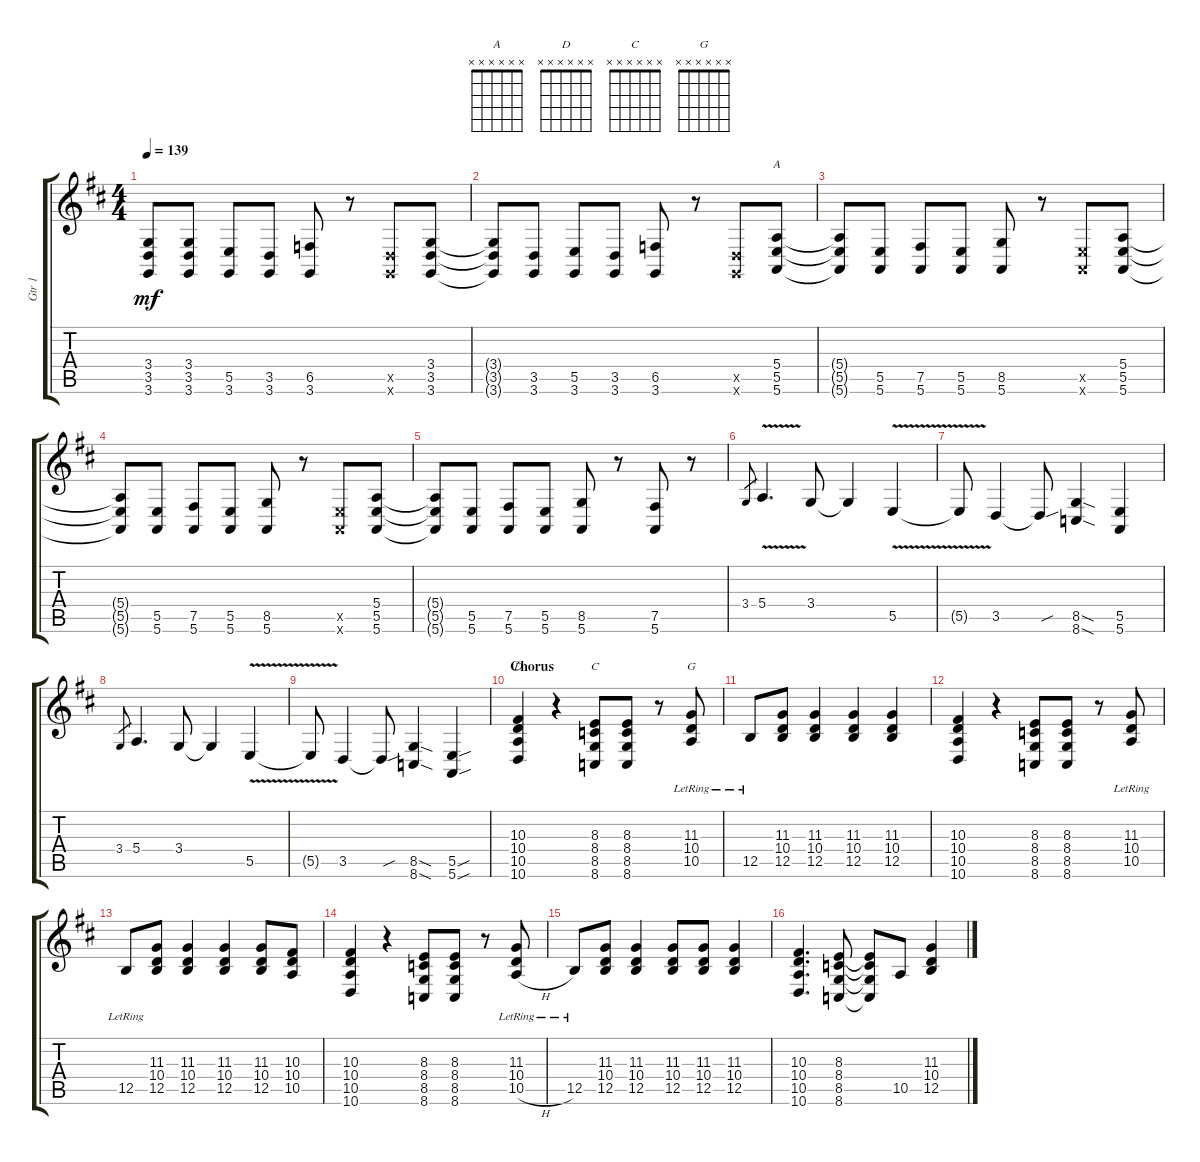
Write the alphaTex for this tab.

\track ("Gtr 1" "Gtr 1") {instrument acousticgrandpiano}
\staff {score tabs}
\tuning (E4 B3 Ab3 E3 B2 E2) {hide}
\chord ("A" x x x x x x)
\chord ("D" x x x x x x)
\chord ("C" x x x x x x)
\chord ("G" x x x x x x)
\ts (4 4)
\tempo 139
\clef g2
\ks d
(3.4{t} 3.5{t} 3.6{t}).8{dy mf} (3.4 3.5 3.6).8 (5.5 3.6).8 (3.5 3.6).8 (6.5 3.6).8 r.8 (3.5{x} 3.6{x}).8 (3.4 3.5 3.6).8 |
(3.4{t} 3.5{t} 3.6{t}).8 (3.5 3.6).8 (5.5 3.6).8 (3.5 3.6).8 (6.5 3.6).8 r.8 (3.5{x} 3.6{x}).8 (5.4 5.5 5.6).8{ch "A"} |
(5.4{t} 5.5{t} 5.6{t}).8 (5.5 5.6).8 (7.5 5.6).8 (5.5 5.6).8 (8.5 5.6).8 r.8 (5.5{x} 5.6{x}).8 (5.4 5.5 5.6).8 |
(5.4{t} 5.5{t} 5.6{t}).8 (5.5 5.6).8 (7.5 5.6).8 (5.5 5.6).8 (8.5 5.6).8 r.8 (5.5{x} 5.6{x}).8 (5.4 5.5 5.6).8 |
(5.4{t} 5.5{t} 5.6{t}).8 (5.5 5.6).8 (7.5 5.6).8 (5.5 5.6).8 (8.5 5.6).8 r.8 (7.5 5.6).8 r.8 |
3.4.8{gr} 5.4{v}.4{d} 3.4.8 3.4{t}.4 5.5{v}.4 |
5.5{v t}.8 3.5.4 3.5{sou t}.8 (8.5{sod} 8.6{sod}).4 (5.5 5.6).4 |
3.4.8{gr} 5.4.4{d} 3.4.8 3.4{t}.4 5.5{v}.4 |
5.5{v t}.8 3.5.4 3.5{sou t}.8 (8.5{sod} 8.6{sod}).4 (5.5{sou} 5.6{sou}).4 |
\section ("" "Chorus")
(10.3 10.4 10.5 10.6).4{ch "D"} r.4 (8.3 8.4 8.5 8.6).8{ch "C"} (8.3 8.4 8.5 8.6).8 r.8 (11.3{lr} 10.4{lr} 10.5{lr}).8{ch "G"} |
12.5{lr}.8 (11.3 10.4 12.5).8 (11.3 10.4 12.5).4 (11.3 10.4 12.5).4 (11.3 10.4 12.5).4 |
(10.3 10.4 10.5 10.6).4 r.4 (8.3 8.4 8.5 8.6).8 (8.3 8.4 8.5 8.6).8 r.8 (11.3{lr} 10.4{lr} 10.5{lr}).8 |
12.5{lr}.8 (11.3 10.4 12.5).8 (11.3 10.4 12.5).4 (11.3 10.4 12.5).4 (11.3 10.4 12.5).8 (10.3 10.4 10.5).8 |
(10.3 10.4 10.5 10.6).4 r.4 (8.3 8.4 8.5 8.6).8 (8.3 8.4 8.5 8.6).8 r.8 (11.3{lr} 10.4{lr} 10.5{h lr}).8 |
12.5{lr}.8 (11.3 10.4 12.5).8 (11.3 10.4 12.5).4 (11.3 10.4 12.5).8 (11.3 10.4 12.5).8 (11.3 10.4 12.5).4 |
(10.3 10.4 10.5 10.6).4{d} (8.3 8.4 8.5 8.6).8 (8.3{t} 8.4{t} 8.5{t} 8.6{t}).8 10.5.8 (11.3 10.4 12.5).4
